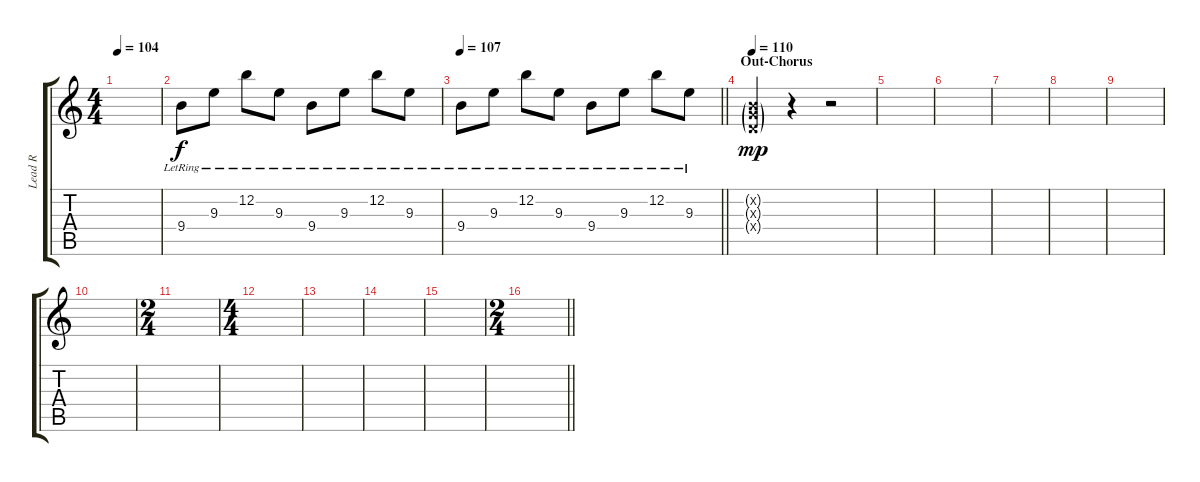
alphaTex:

\track ("Lead R" "Lead R") {instrument distortionguitar}
\staff {score tabs}
\tuning (E4 B3 G3 D3 A2 E2) {hide}
\ts (4 4)
\tempo 104
\clef g2
\ks c
|
9.4{lr}.8{volume 9} 9.3{lr}.8 12.2{lr}.8 9.3{lr}.8 9.4{lr}.8 9.3{lr}.8 12.2{lr}.8 9.3{lr}.8 |
\tempo 107
\barLineRight lightlight
9.4{lr}.8 9.3{lr}.8 12.2{lr}.8 9.3{lr}.8 9.4{lr}.8 9.3{lr}.8 12.2{lr}.8 9.3{lr}.8 |
\section ("" "Out-Chorus")
\tempo 110
(0.2{g x} 0.3{g x} 0.4{g x}).4{dy mp} r.4 r.2 |
|
|
|
|
|
|
\ts (2 4)
|
\ts (4 4)
|
|
|
|
\ts (2 4)
\barLineRight lightlight
